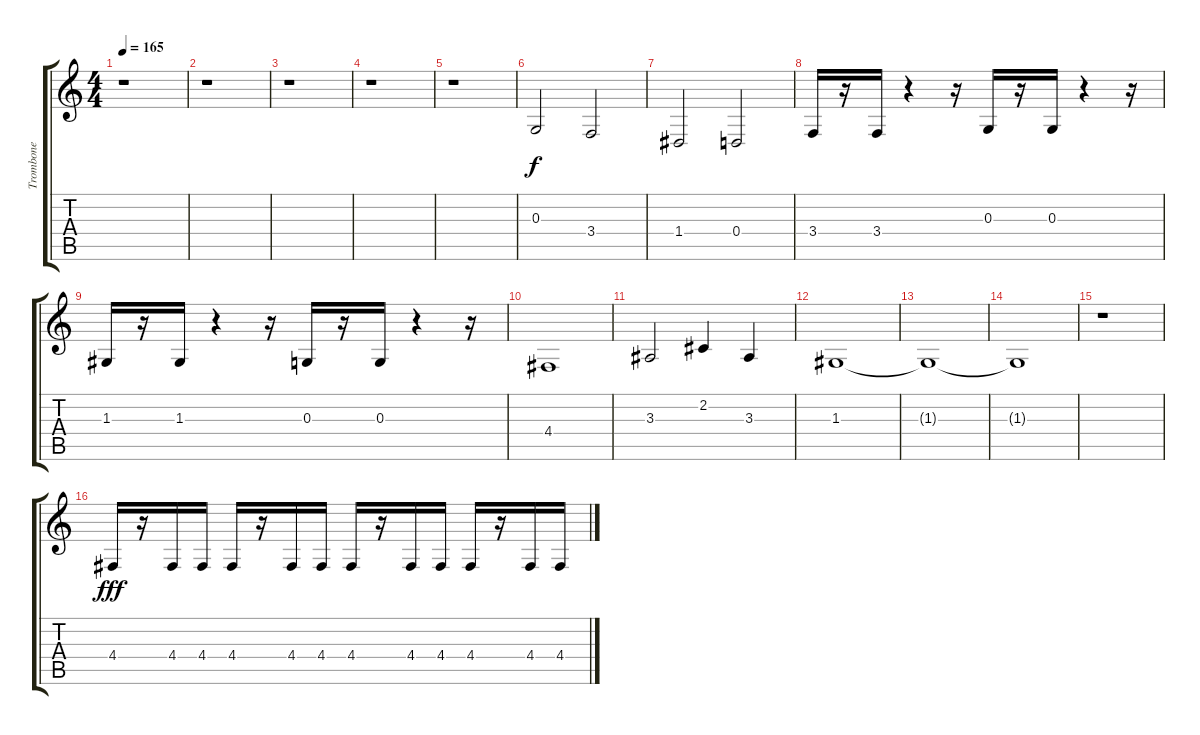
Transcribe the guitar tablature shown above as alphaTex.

\track ("Trombone" "Trombone") {instrument trombone}
\staff {score tabs}
\tuning (E4 B3 G3 D3 A2 E2) {hide}
\ts (4 4)
\tempo 165
\clef g2
\ks c
r.1{dy f} |
r.1 |
r.1 |
r.1 |
r.1 |
0.3.2 3.4.2 |
1.4.2 0.4.2 |
3.4.16 r.16 3.4.16 r.4 r.16 0.3.16 r.16 0.3.16 r.4 r.16 |
1.3.16 r.16 1.3.16 r.4 r.16 0.3.16 r.16 0.3.16 r.4 r.16 |
4.4.1 |
3.3.2 2.2.4 3.3.4 |
1.3.1 |
1.3{t}.1 |
1.3{t}.1 |
r.1 |
4.4.16{dy fff} r.16 4.4.16 4.4.16 4.4.16 r.16 4.4.16 4.4.16 4.4.16 r.16 4.4.16 4.4.16 4.4.16 r.16 4.4.16 4.4.16
